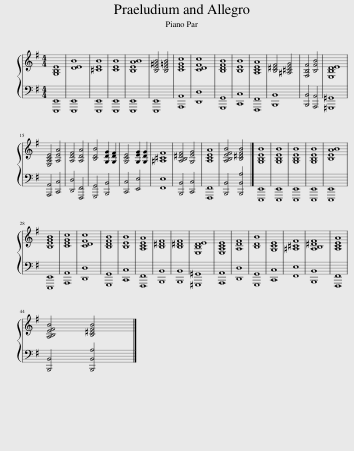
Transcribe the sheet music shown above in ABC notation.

X:1
%%score { 1 | 2 }
L:1/8
M:4/4
I:linebreak $
K:G
V:1 treble
V:2 bass
V:1
 [G,B,E]8 | [DEB]8 | [^CEB]8 | [CEB]8 | [B,EAB]8 | %5
 [B,E^GB]4 [B,E=GB]4 | [CEGc]8 | [CDFc]8 | [B,DFB]8 | [B,EB]8 | %10
 [A,CEA]8 | [B,^DF]4 [^A,^CEG]4 | [F,B,F]4 [B,FB]4 | [E,B,DE]8 |$ [E,A,CE]4 [A,EA]4 | %15
 [A,DF]4 [A,DA]4 | [B,DB]4 [G,DG]2 [G,DF]2 | [G,CE]4 [G,EG]2 [G,DG]2 | [^A,^CF]8 | [A,B,^DF]4 [G,EG]4 | %20
 [A,CEA]8 | [A,B,EFB]4 [B,^DFB]4 |] [G,B,EB]8 | [G,B,EB]8 | [G,B,EB]8 | %25
 [G,B,EB]8 | [B,EAB]8 |$ [B,EGB]8 | [CEGc]8 | [CDFc]8 | %30
 [B,DFB]8 | [B,EB]8 | [A,CEA]8 | [B,^DF]8 | [B,^DF]8 | %35
 [E,B,DE]8 | [E,A,CE]8 | [A,DF]8 | [B,DB]8 | [G,CE]8 | %40
 [^A,^CF]8 | [A,B,^DF]8 | [A,CEA]8 |$ [A,B,EFB]4 [B,^DFB]4 |] %44
V:2
 [E,,,E,,]8 | [E,,,E,,]8 | [E,,,E,,]8 | [E,,,E,,]8 | [E,,,E,,]8 | %5
 [E,,,E,,]8 | [A,,,A,,]8 | [D,,D,]8 | [G,,,G,,]8 | [C,,C,]8 | %10
 [F,,,F,,]8 | [B,,,B,,]8 | [B,,,B,,]4 [A,,,A,,]4 | [^G,,,^G,,]8 |$ [A,,,A,,]4 [C,,C,]4 | %15
 [D,,D,]4 [F,,,F,,]4 | [G,,,G,,]4 [B,,,B,,]4 | [C,,C,]4 [E,,E,]4 | [F,,E,]8 | [B,,,B,,]4 [C,,C,]4 | %20
 [F,,,F,,]8 | [B,,,B,,]4 [B,,,B,,A,]4 |] [E,,,E,,]8 | [E,,,E,,]8 | [E,,,E,,]8 | %25
 [E,,,E,,]8 | [E,,,E,,]8 |$ [E,,,E,,]8 | [A,,,A,,]8 | [D,,D,]8 | %30
 [G,,,G,,]8 | [C,,C,]8 | [F,,,F,,]8 | [B,,,B,,]8 | [B,,,B,,]8 | %35
 [^G,,,^G,,]8 | [A,,,A,,]8 | [D,,D,]8 | [G,,,G,,]8 | [C,,C,]8 | %40
 [F,,E,]8 | [B,,,B,,]8 | [F,,,F,,]8 |$ [B,,,B,,]4 [B,,,B,,A,]4 |] %44
